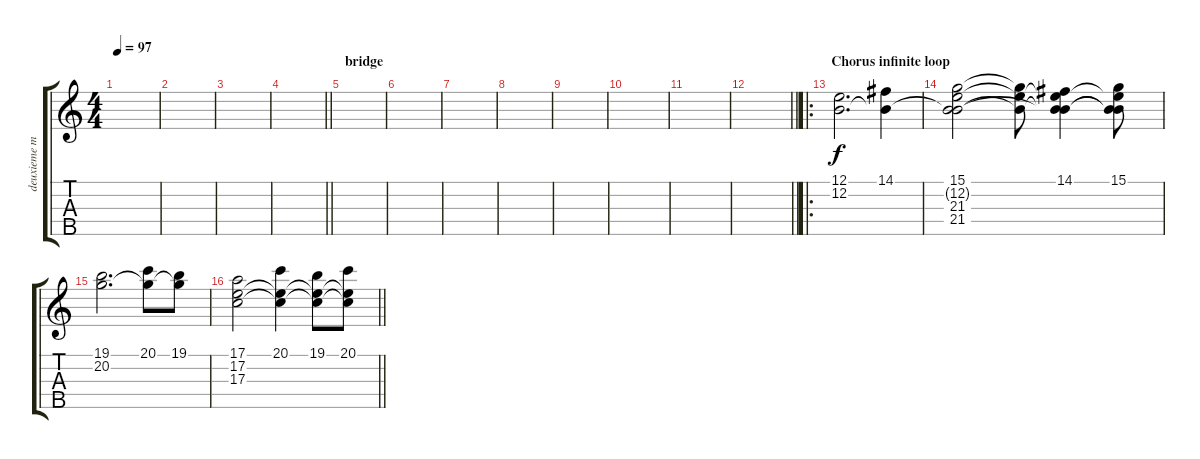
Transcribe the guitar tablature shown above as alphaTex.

\track ("deuxieme main de Thomas" "deuxieme m") {instrument lead2sawtooth}
\staff {score tabs}
\tuning (E4 B3 G3 D3 A2) {hide}
\ts (4 4)
\tempo 97
\clef g2
\ks c
|
|
|
\barLineRight lightlight
|
\section ("" "bridge")
|
|
|
|
|
|
|
\barLineRight lightlight
|
\ro
\section ("" "Chorus infinite loop")
(12.1 12.2).2{d} (14.1 12.2{t}).4 |
(15.1 12.2{t} 21.3 21.4).2 (15.1{t} 12.2{t} 21.3{t}).8 (14.1 12.2{t} 21.3{t} 21.4{t}).4 (15.1 12.2{t} 21.3{t} 21.4{t}).8 |
(19.1 20.2).2{d} (20.1 20.2{t}).8 (19.1 20.2{t}).8 |
\barLineRight lightlight
(17.1 17.2 17.3).2 (20.1 17.2{t} 17.3{t}).4 (19.1 17.2{t} 17.3{t}).8 (20.1 17.2{t} 17.3{t}).8
